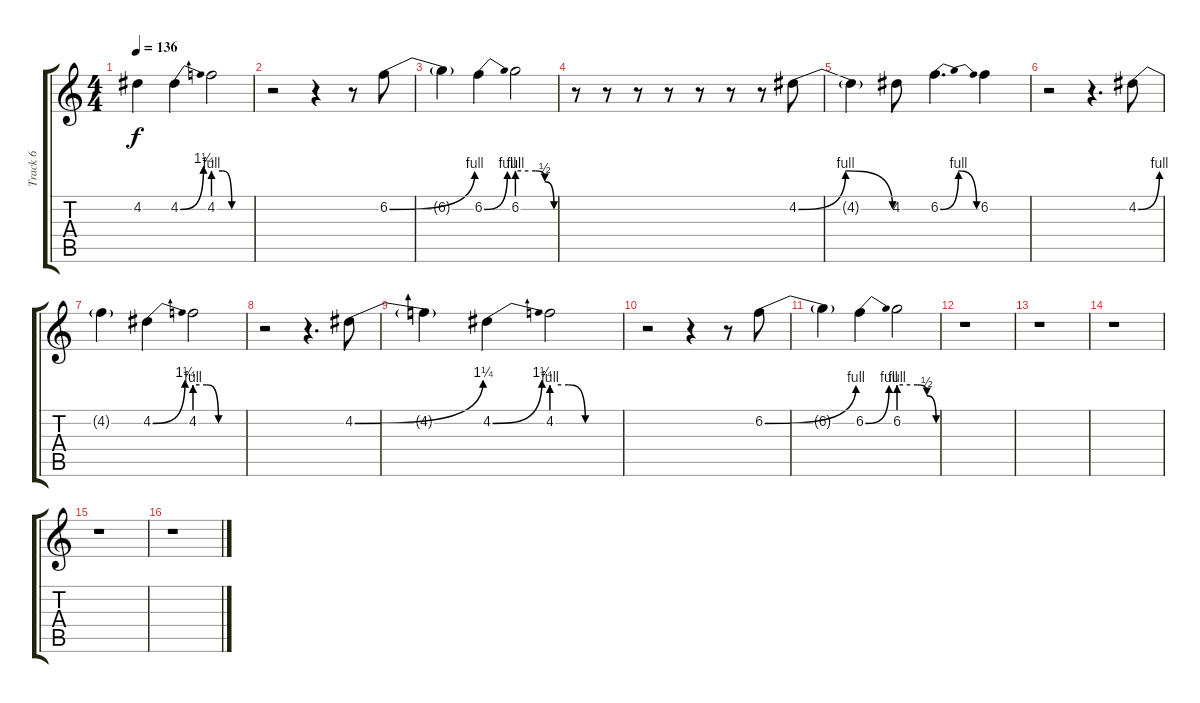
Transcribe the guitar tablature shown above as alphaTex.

\track ("Track 6" "Track 6") {instrument distortionguitar}
\staff {score tabs}
\tuning (E4 B3 G3 D3 A2 E2) {hide}
\ts (4 4)
\tempo 136
\clef g2
\ks c
4.2{t}.4{dy f} 4.2{be (bend 0 0 60 5)}.4 4.2{be (custom 0 4 15 4 30 0 60 0)}.2 |
r.2 r.4 r.8 6.2{be (bend 0 0 60 4)}.8 |
6.2{t}.4 6.2{be (bend 0 0 60 4)}.4 6.2{be (custom 0 4 30 4 45 2 60 0)}.2 |
r.8 r.8 r.8 r.8 r.8 r.8 r.8 4.2{be (bendrelease 0 0 30 4 30 4 60 0)}.8 |
4.2{t}.4 4.2.8 6.2{be (bendrelease 0 0 30 4 30 4 60 0)}.4{d} 6.2.4 |
r.2 r.4{d} 4.2{be (bend 0 0 60 4)}.8 |
4.2{t}.4 4.2{be (bend 0 0 60 5)}.4 4.2{be (custom 0 4 15 4 30 0 60 0)}.2 |
r.2 r.4{d} 4.2{be (bend 0 0 60 5)}.8 |
4.2{t}.4 4.2{be (bend 0 0 60 5)}.4 4.2{be (custom 0 4 15 4 30 0 60 0)}.2 |
r.2 r.4 r.8 6.2{be (bend 0 0 60 4)}.8 |
6.2{t}.4 6.2{be (bend 0 0 60 4)}.4 6.2{be (custom 0 4 30 4 45 2 60 0)}.2 |
r.1 |
r.1 |
r.1 |
r.1 |
r.1
